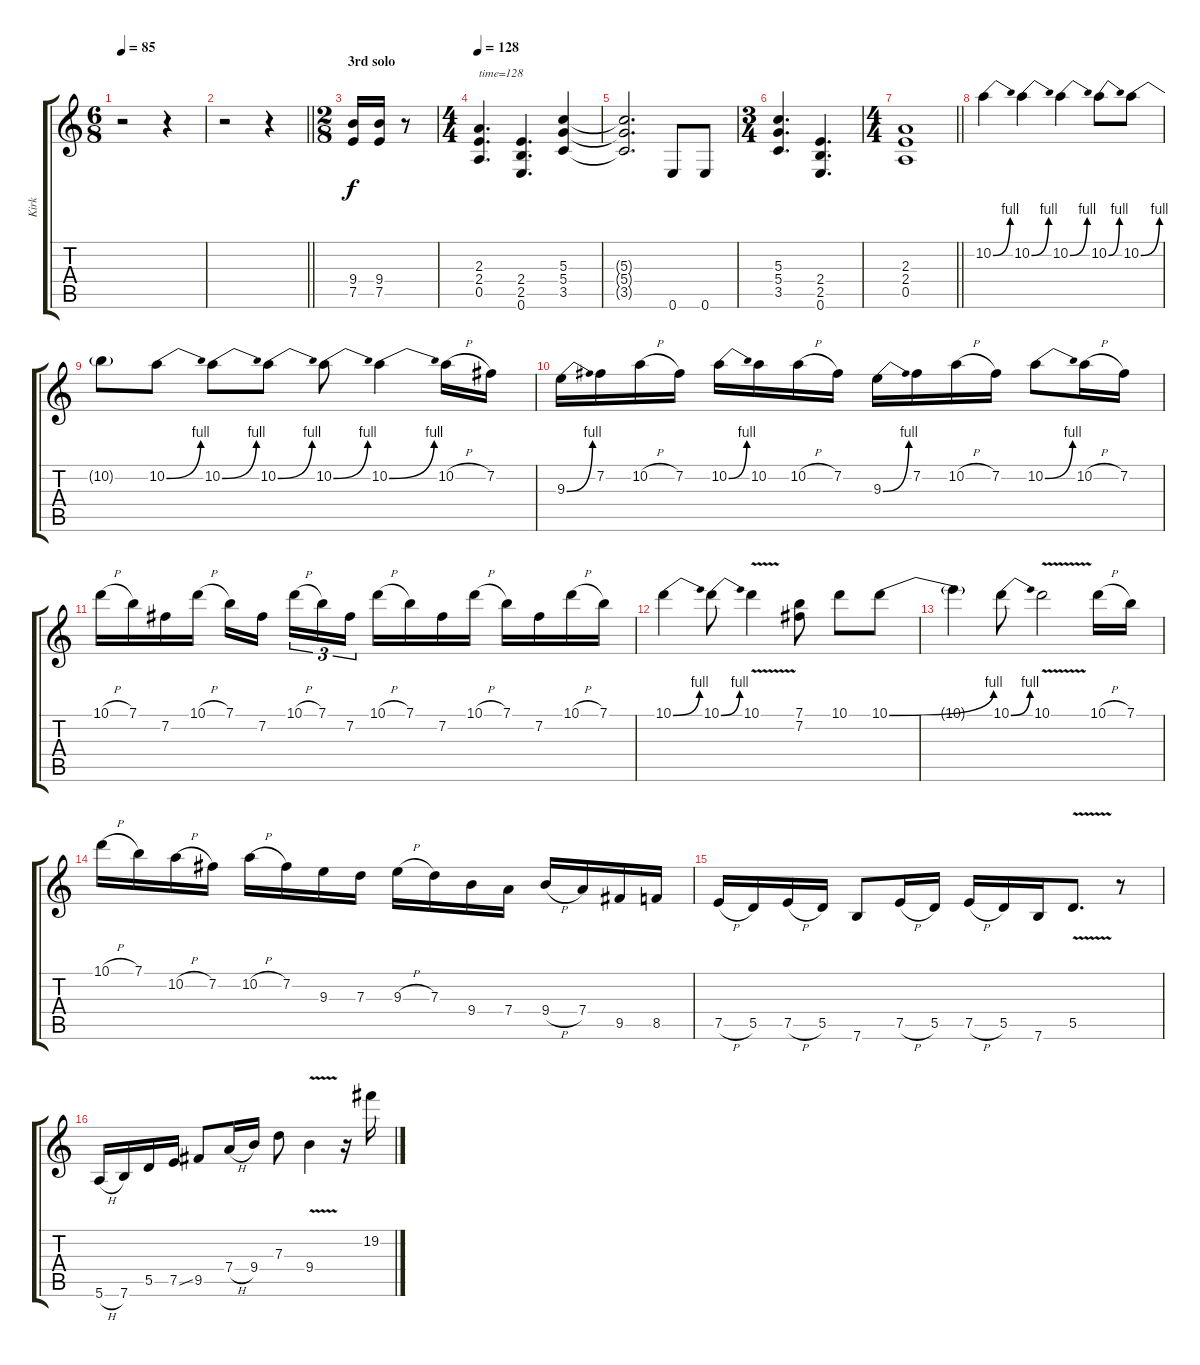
\track ("Kirk" "Kirk") {instrument distortionguitar}
\staff {score tabs}
\tuning (E4 B3 G3 D3 A2 E2) {hide}
\ts (6 8)
\tempo 85
\clef g2
\ks c
r.2{dy f} r.4 |
\barLineRight lightlight
r.2 r.4 |
\ts (2 8)
\section ("" "3rd solo")
(9.4 7.5).16{volume 15} (9.4 7.5).16 r.8 |
\ts (4 4)
\tempo 128
(2.3 2.4 0.5).4{d txt "time=128"} (2.4 2.5 0.6).4{d} (5.3 5.4 3.5).4 |
(5.3{t} 5.4{t} 3.5{t}).2{d} 0.6.8 0.6.8 |
\ts (3 4)
(5.3 5.4 3.5).4{d} (2.4 2.5 0.6).4{d} |
\ts (4 4)
\barLineRight lightlight
(2.3 2.4 0.5).1 |
10.2{be (bend 0 0 60 4)}.4 10.2{be (bend 0 0 60 4)}.4 10.2{be (bend 0 0 60 4)}.4 10.2{be (bend 0 0 60 4)}.8 10.2{be (bend 0 0 60 4)}.8 |
10.2{t}.8 10.2{be (bend 0 0 60 4)}.8 10.2{be (bend 0 0 60 4)}.8 10.2{be (bend 0 0 60 4)}.8 10.2{be (bend 0 0 60 4)}.8 10.2{be (bend 0 0 60 4)}.4 10.2{h}.16 7.2.16 |
9.3{be (bend 0 0 60 4)}.16 7.2.16 10.2{h}.16 7.2.16 10.2{be (bend 0 0 60 4)}.16 10.2.16 10.2{h}.16 7.2.16 9.3{be (bend 0 0 60 4)}.16 7.2.16 10.2{h}.16 7.2.16 10.2{be (bend 0 0 60 4)}.8 10.2{h}.16 7.2.16 |
10.1{h}.16 7.1.16 7.2.16 10.1{h}.16 7.1.16 7.2.16{beam splitsecondary} 10.1{h}.16{tu (3 2)} 7.1.16{tu (3 2)} 7.2.16{tu (3 2)} 10.1{h}.16 7.1.16 7.2.16 10.1{h}.16 7.1.16 7.2.16 10.1{h}.16 7.1.16 |
10.1{be (bend 0 0 60 4)}.4 10.1{be (bend 0 0 60 4)}.8 10.1{v}.4 (7.1 7.2).8 10.1.8 10.1{be (bend 0 0 60 4)}.8 |
10.1{t}.4 10.1{be (bend 0 0 60 4)}.8 10.1{v}.2 10.1{h}.16 7.1.16 |
10.1{h}.16 7.1.16 10.2{h}.16 7.2.16 10.2{h}.16 7.2.16 9.3.16 7.3.16 9.3{h}.16 7.3.16 9.4.16 7.4.16 9.4{h}.16 7.4.16 9.5.16 8.5.16 |
7.5{h}.16 5.5.16 7.5{h}.16 5.5.16 7.6.8 7.5{h}.16 5.5.16 7.5{h}.16 5.5.16 7.6.16 5.5{v}.8{d} r.8 |
5.6{h}.16 7.6.16 5.5.16 7.5{ss}.16 9.5.8 7.4{h}.16 9.4.16 7.3.8 9.4{v}.4 r.16 19.2.16
